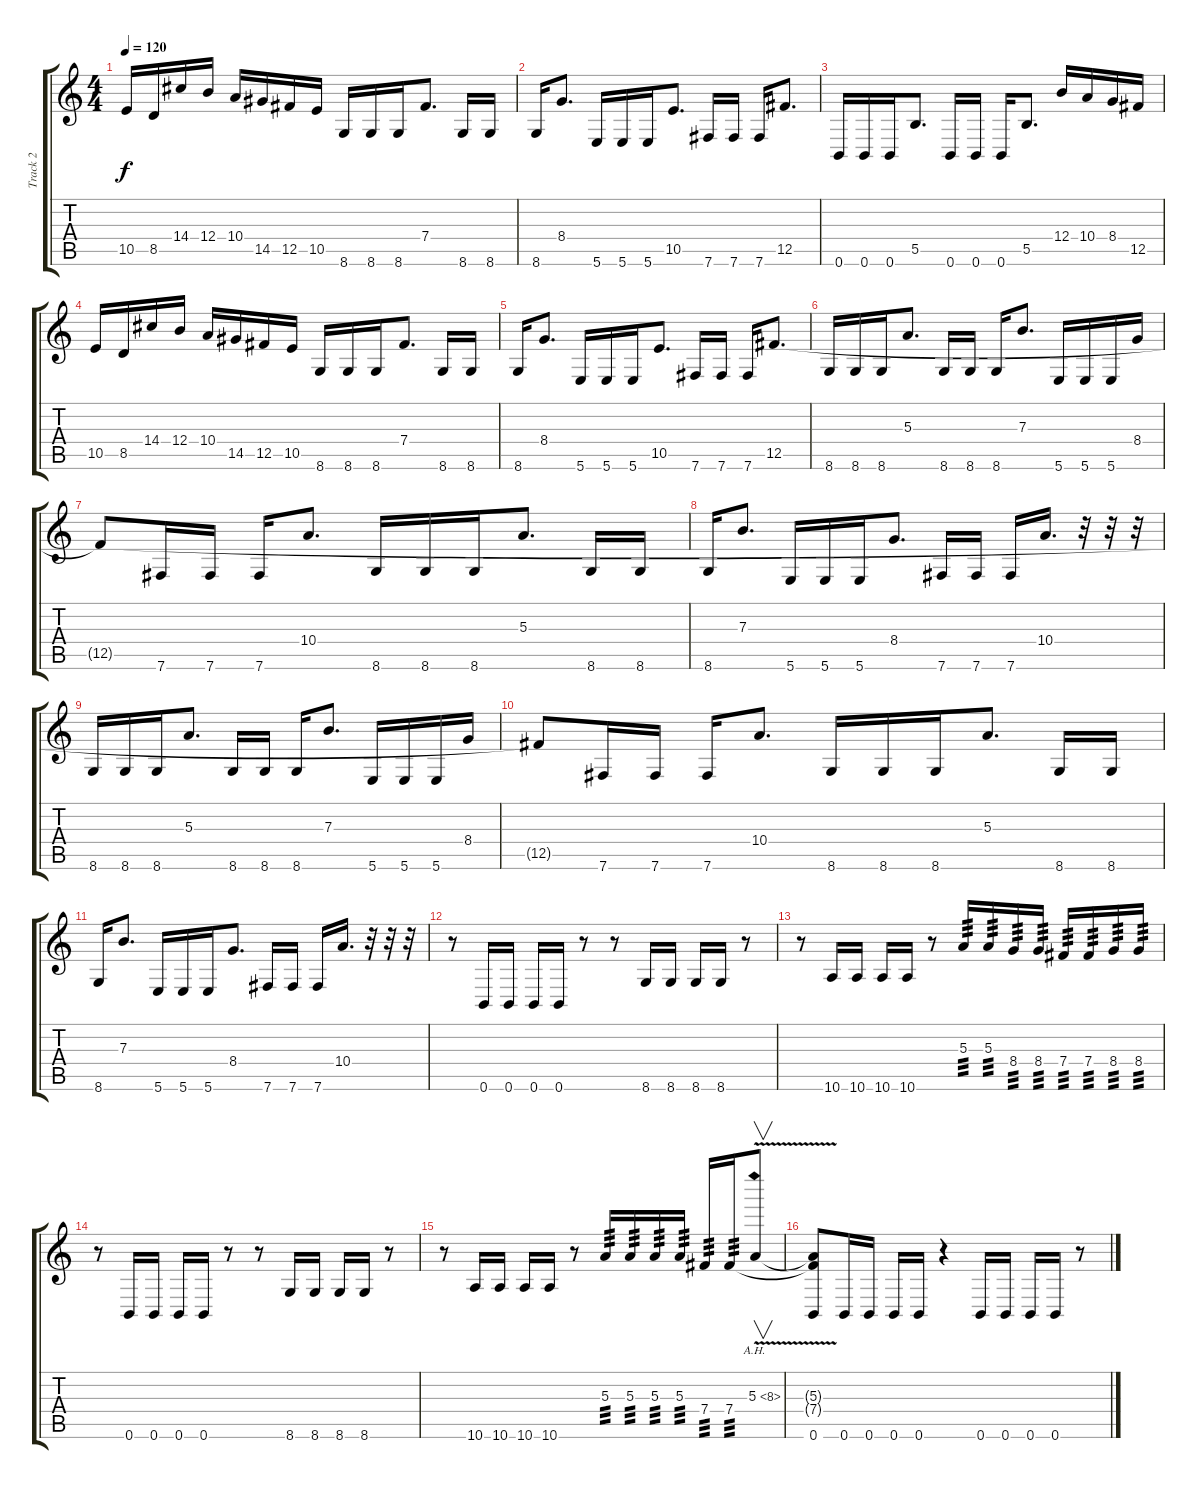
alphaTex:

\track ("Track 2" "Track 2") {instrument distortionguitar}
\staff {score tabs}
\tuning (Db4 Ab3 E3 B2 Gb2 B1) {hide}
\ts (4 4)
\tempo 120
\clef g2
\ks c
10.5.16{dy f} 8.5.16 14.4.16 12.4.16 10.4.16 14.5.16 12.5.16 10.5.16 8.6.16 8.6.16 8.6.16 7.4.8{d} 8.6.16 8.6.16 |
8.6.16 8.4.8{d} 5.6.16 5.6.16 5.6.16 10.5.8{d} 7.6.16 7.6.16 7.6.16 12.5.8{d} |
0.6.16 0.6.16 0.6.16 5.5.8{d} 0.6.16 0.6.16 0.6.16 5.5.8{d} 12.4.16 10.4.16 8.4.16 12.5.16 |
10.5.16 8.5.16 14.4.16 12.4.16 10.4.16 14.5.16 12.5.16 10.5.16 8.6.16 8.6.16 8.6.16 7.4.8{d} 8.6.16 8.6.16 |
8.6.16 8.4.8{d} 5.6.16 5.6.16 5.6.16 10.5.8{d} 7.6.16 7.6.16 7.6.16 12.5.8{d} |
8.6.16 8.6.16 8.6.16 5.3.8{d} 8.6.16 8.6.16 8.6.16 7.3.8{d} 5.6.16 5.6.16 5.6.16 8.4.16 |
12.5{t}.8 7.6.16 7.6.16 7.6.16 10.4.8{d} 8.6.16 8.6.16 8.6.16 5.3.8{d} 8.6.16 8.6.16 |
8.6.16 7.3.8{d} 5.6.16 5.6.16 5.6.16 8.4.8{d} 7.6.16 7.6.16 7.6.16 10.4.16{d} r.32 r.32 r.32 |
8.6.16 8.6.16 8.6.16 5.3.8{d} 8.6.16 8.6.16 8.6.16 7.3.8{d} 5.6.16 5.6.16 5.6.16 8.4.16 |
12.5{t}.8 7.6.16 7.6.16 7.6.16 10.4.8{d} 8.6.16 8.6.16 8.6.16 5.3.8{d} 8.6.16 8.6.16 |
8.6.16 7.3.8{d} 5.6.16 5.6.16 5.6.16 8.4.8{d} 7.6.16 7.6.16 7.6.16 10.4.16{d} r.32 r.32 r.32 |
r.8 0.6.16 0.6.16 0.6.16 0.6.16 r.8 r.8 8.6.16 8.6.16 8.6.16 8.6.16 r.8 |
r.8 10.6.16 10.6.16 10.6.16 10.6.16 r.8 5.3.16{tp 3} 5.3.16{tp 3} 8.4.16{tp 3} 8.4.16{tp 3} 7.4.16{tp 3} 7.4.16{tp 3} 8.4.16{tp 3} 8.4.16{tp 3} |
r.8 0.6.16 0.6.16 0.6.16 0.6.16 r.8 r.8 8.6.16 8.6.16 8.6.16 8.6.16 r.8 |
r.8 10.6.16 10.6.16 10.6.16 10.6.16 r.8 5.3.16{tp 3} 5.3.16{tp 3} 5.3.16{tp 3} 5.3.16{tp 3} 7.4.16{tp 3} 7.4.16{tp 3} 5.3{ah 3 v}.8{v} |
(5.3{t} 7.4{t} 0.6).8 0.6.16 0.6.16 0.6.16 0.6.16 r.4 0.6.16 0.6.16 0.6.16 0.6.16 r.8
